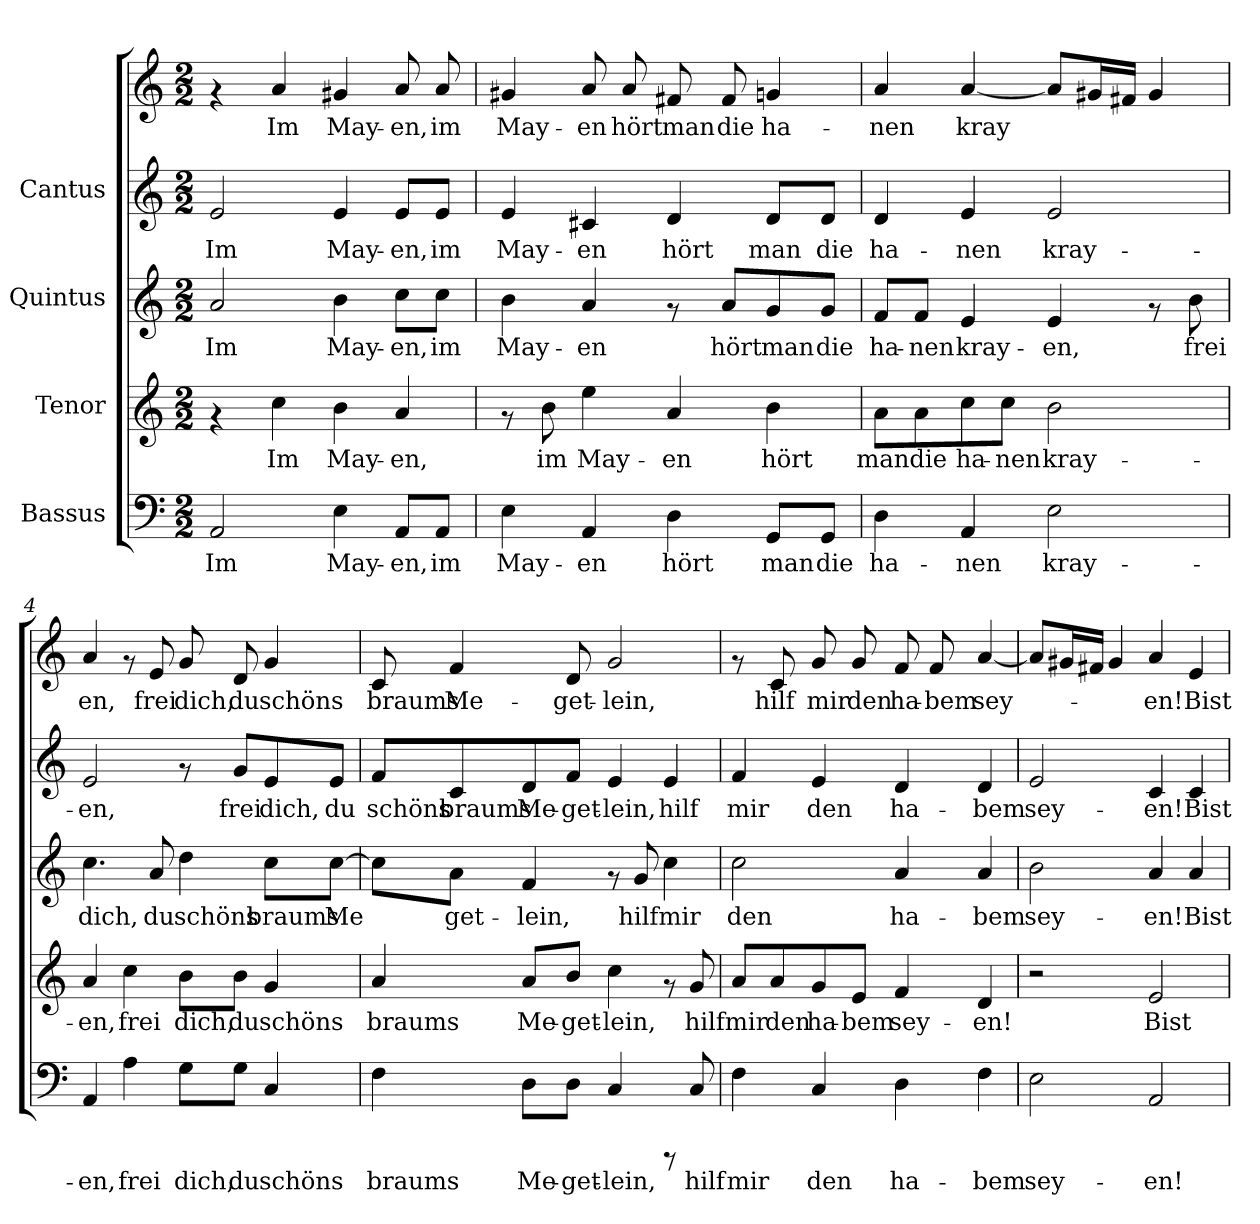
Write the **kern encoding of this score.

**kern	**text	**kern	**text	**kern	**text	**kern	**text	**kern	**text
*part4	*part4	*part3	*part3	*part2	*part2	*part1	*part1	*part1	*part1
*staff5	*staff5	*staff4	*staff4	*staff3	*staff3	*staff2	*staff2	*staff1	*staff1
*I"Bassus	*	*I"Tenor	*	*I"Quintus	*	*I"Cantus	*	*	*
!!LO:PB:g=z
*stria5	*	*stria5	*	*stria5	*	*stria5	*	*stria5	*
*clefF4	*	*clefG2	*	*clefG2	*	*clefG2	*	*clefG2	*
*M2/2	*	*M2/2	*	*M2/2	*	*M2/2	*	*M2/2	*
*MM120	*	*MM120	*	*MM120	*	*MM120	*	*MM120	*
=1	=1	=1	=1	=1	=1	=1	=1	=1	=1
!	!LO:LY:b:cj	!	!	!	!LO:LY:b:cj	!	!LO:LY:b:cj	!	!
2AA/	Im	4rf	.	2a/	Im	2e/	Im	4rf	.
!	!	!	!LO:LY:b:cj	!	!	!	!	!	!LO:LY:b:cj
.	.	4cc\	Im	.	.	.	.	4a/	Im
!	!LO:LY:b:cj	!	!LO:LY:b:cj	!	!LO:LY:b:cj	!	!LO:LY:b:cj	!	!LO:LY:b:cj
4E\	May-	4b\	May-	4b\	May-	4e/	May-	4g#X/	May-
!	!LO:LY:b:cj	!	!LO:LY:b:cj	!	!LO:LY:b:cj	!	!LO:LY:b:cj	!	!LO:LY:b:cj
8AA/L	-en,	4a/	-en,	8cc\L	-en,	8e/L	-en,	8a/	-en,
!	!LO:LY:b:cj	!	!	!	!LO:LY:b:cj	!	!LO:LY:b:cj	!	!LO:LY:b:cj
8AA/J	im	.	.	8cc\J	im	8e/J	im	8a/	im
=2	=2	=2	=2	=2	=2	=2	=2	=2	=2
!	!LO:LY:b:cj	!	!	!	!LO:LY:b:cj	!	!LO:LY:b:cj	!	!LO:LY:b:cj
4E\	May-	8rf	.	4b\	May-	4e/	-May-	4g#X/	May-
!	!	!	!LO:LY:b:cj	!	!	!	!	!	!
.	.	8b\	im	.	.	.	.	.	.
!	!LO:LY:b:cj	!	!LO:LY:b:cj	!	!LO:LY:b:cj	!	!LO:LY:b:cj	!	!LO:LY:b:cj
4AA/	-en	4ee\	May-	4a/	-en	4c#X/	-en	8a/	-en
!	!	!	!	!	!	!	!	!	!LO:LY:b:cj
.	.	.	.	.	.	.	.	8a/	hört
!	!LO:LY:b:cj	!	!LO:LY:b:cj	!	!	!	!LO:LY:b:cj	!	!LO:LY:b:cj
4D\	hört	4a/	-en	8rf	.	4d/	hört	8f#X/	man
!	!	!	!	!	!LO:LY:b:cj	!	!	!	!LO:LY:b:cj
.	.	.	.	8a/L	hört	.	.	8f#/	die
!	!LO:LY:b:cj	!	!LO:LY:b:cj	!	!LO:LY:b:cj	!	!LO:LY:b:cj	!	!LO:LY:b:cj
8GG/L	man	4b\	hört	8g/	man	8d/L	man	4gn/	ha-
!	!LO:LY:b:cj	!	!	!	!LO:LY:b:cj	!	!LO:LY:b:cj	!	!
8GG/J	die	.	.	8g/J	die	8d/J	die	.	.
=3	=3	=3	=3	=3	=3	=3	=3	=3	=3
!	!LO:LY:b:cj	!	!LO:LY:b:cj	!	!LO:LY:b:cj	!	!LO:LY:b:cj	!	!LO:LY:b:cj
4D\	ha-	8a\L	man	8f/L	ha-	4d/	-ha-	4a/	nen
!	!	!	!LO:LY:b:cj	!	!LO:LY:b:cj	!	!	!	!
.	.	8a\	die	8f/J	-nen	.	.	.	.
!	!LO:LY:b:cj	!	!LO:LY:b:cj	!	!LO:LY:b:cj	!	!LO:LY:b:cj	!	!LO:LY:b:cj
4AA/	-nen	8cc\	ha-	4e/	kray-	4e/	-nen	[<4a/	kray-
!	!	!	!LO:LY:b:cj	!	!	!	!	!	!
.	.	8cc\J	-nen	.	.	.	.	.	.
!	!LO:LY:b:cj	!	!LO:LY:b:cj	!	!LO:LY:b:cj	!	!LO:LY:b:cj	!	!LO:LY:b:cj
2E\	kray-	2b\	kray-	4e/	-en,	2e/	kray-	8a/L]	--
!	!	!	!	!	!	!	!	!	!LO:LY:b:cj
.	.	.	.	.	.	.	.	16g#X/	--
!	!	!	!	!	!	!	!	!	!LO:LY:b:cj
.	.	.	.	.	.	.	.	16f#X/J	--
!	!	!	!	!	!	!	!	!	!LO:LY:b:cj
.	.	.	.	8rf	.	.	.	4g#/	--
!	!	!	!	!	!LO:LY:b:cj	!	!	!	!
.	.	.	.	8b\	frei	.	.	.	.
!!LO:LB:g=z
=4	=4	=4	=4	=4	=4	=4	=4	=4	=4
!	!LO:LY:b:cj	!	!LO:LY:b:cj	!	!LO:LY:b:cj	!	!LO:LY:b:cj	!	!LO:LY:b:cj
4AA/	-en,	4a/	-en,	4.cc\	dich,	2e/	en,	4a/	-en,
!	!LO:LY:b:cj	!	!LO:LY:b:cj	!	!	!	!	!	!
4A\	frei	4cc\	frei	.	.	.	.	8rf	.
!	!	!	!	!	!LO:LY:b:cj	!	!	!	!LO:LY:b:cj
.	.	.	.	8a/	du	.	.	8e/	frei
!	!LO:LY:b:cj	!	!LO:LY:b:cj	!	!LO:LY:b:cj	!	!	!	!LO:LY:b:cj
8G\L	dich,	8b\L	dich,	4dd\	schöns	8rf	.	8g/	dich,
!	!LO:LY:b:cj	!	!LO:LY:b:cj	!	!	!	!LO:LY:b:cj	!	!LO:LY:b:cj
8G\J	du	8b\J	du	.	.	8g/L	frei	8d/	du
!	!LO:LY:b:cj	!	!LO:LY:b:cj	!	!LO:LY:b:cj	!	!LO:LY:b:cj	!	!LO:LY:b:cj
4C/	schöns	4g/	schöns	8cc\L	braums	8e/	dich,	4g/	schöns
!	!	!	!	!	!LO:LY:b:cj	!	!LO:LY:b:cj	!	!
.	.	.	.	[>8cc\J	Me-	8e/J	du	.	.
=5	=5	=5	=5	=5	=5	=5	=5	=5	=5
!	!LO:LY:b:cj	!	!LO:LY:b:cj	!	!LO:LY:b:cj	!	!LO:LY:b:cj	!	!LO:LY:b:cj
4F\	braums	4a/	braums	8cc\L]	-	8f/L	schöns	8c/	braums
!	!	!	!	!	!LO:LY:b:cj	!	!LO:LY:b:cj	!	!LO:LY:b:cj
.	.	.	.	8a\J	get-	8c/	braums	4f/	Me-
!	!LO:LY:b:cj	!	!LO:LY:b:cj	!	!LO:LY:b:cj	!	!LO:LY:b:cj	!	!
8D\L	Me-	8a/L	Me-	4f/	-lein,	8d/	Me-	.	.
!	!LO:LY:b:cj	!	!LO:LY:b:cj	!	!	!	!LO:LY:b:cj	!	!LO:LY:b:cj
8D\J	-get-	8b/J	-get-	.	.	8f/J	-get-	8d/	-get-
!	!LO:LY:b:cj	!	!LO:LY:b:cj	!	!	!	!LO:LY:b:cj	!	!LO:LY:b:cj
4C/	-lein,	4cc\	-lein,	8rf	.	4e/	-lein,	2g/	-lein,
!	!	!	!	!	!LO:LY:b:cj	!	!	!	!
.	.	.	.	8g/	hilf	.	.	.	.
!	!	!	!	!	!LO:LY:b:cj	!	!LO:LY:b:cj	!	!
8rCCC	.	8rf	.	4cc\	mir	4e/	hilf	.	.
!	!LO:LY:b:cj	!	!LO:LY:b:cj	!	!	!	!	!	!
8C/	hilf	8g/	hilf	.	.	.	.	.	.
=6	=6	=6	=6	=6	=6	=6	=6	=6	=6
!	!LO:LY:b:cj	!	!LO:LY:b:cj	!	!LO:LY:b:cj	!	!LO:LY:b:cj	!	!
4F\	mir	8a/L	mir	2cc\	den	4f/	-mir	8rf	.
!	!	!	!LO:LY:b:cj	!	!	!	!	!	!LO:LY:b:cj
.	.	8a/	den	.	.	.	.	8c/	hilf
!	!LO:LY:b:cj	!	!LO:LY:b:cj	!	!	!	!LO:LY:b:cj	!	!LO:LY:b:cj
4C/	den	8g/	ha-	.	.	4e/	den	8g/	mir
!	!	!	!LO:LY:b:cj	!	!	!	!	!	!LO:LY:b:cj
.	.	8e/J	-bem	.	.	.	.	8g/	den
!	!LO:LY:b:cj	!	!LO:LY:b:cj	!	!LO:LY:b:cj	!	!LO:LY:b:cj	!	!LO:LY:b:cj
4D\	ha-	4f/	sey-	4a/	ha-	4d/	ha-	8f/	ha-
!	!	!	!	!	!	!	!	!	!LO:LY:b:cj
.	.	.	.	.	.	.	.	8f/	-bem
!	!LO:LY:b:cj	!	!LO:LY:b:cj	!	!LO:LY:b:cj	!	!LO:LY:b:cj	!	!LO:LY:b:cj
4F\	-bem	4d/	-en!	4a/	-bem	4d/	-bem	[<4a/	sey-
!!LO:PB:g=z
=7	=7	=7	=7	=7	=7	=7	=7	=7	=7
!	!LO:LY:b:cj	!	!	!	!LO:LY:b:cj	!	!LO:LY:b:cj	!	!LO:LY:b:cj
2E\	sey-	2r	.	2b\	sey-	2e/	sey-	8a/L]	.
!	!	!	!	!	!	!	!	!	!LO:LY:b:cj
.	.	.	.	.	.	.	.	16g#X/	.
!	!	!	!	!	!	!	!	!	!LO:LY:b:cj
.	.	.	.	.	.	.	.	16f#X/J	.
!	!	!	!	!	!	!	!	!	!LO:LY:b:cj
.	.	.	.	.	.	.	.	4g#/	.
!	!LO:LY:b:cj	!	!LO:LY:b:cj	!	!LO:LY:b:cj	!	!LO:LY:b:cj	!	!LO:LY:b:cj
2AA/	-en!	2e/	Bist	4a/	-en!	4c/	-en!	4a/	en!
!	!	!	!	!	!LO:LY:b:cj	!	!LO:LY:b:cj	!	!LO:LY:b:cj
.	.	.	.	4a/	Bist	4c/	Bist	4e/	Bist
=	=	=	=	=	=	=	=	=	=
*-	*-	*-	*-	*-	*-	*-	*-	*-	*-
